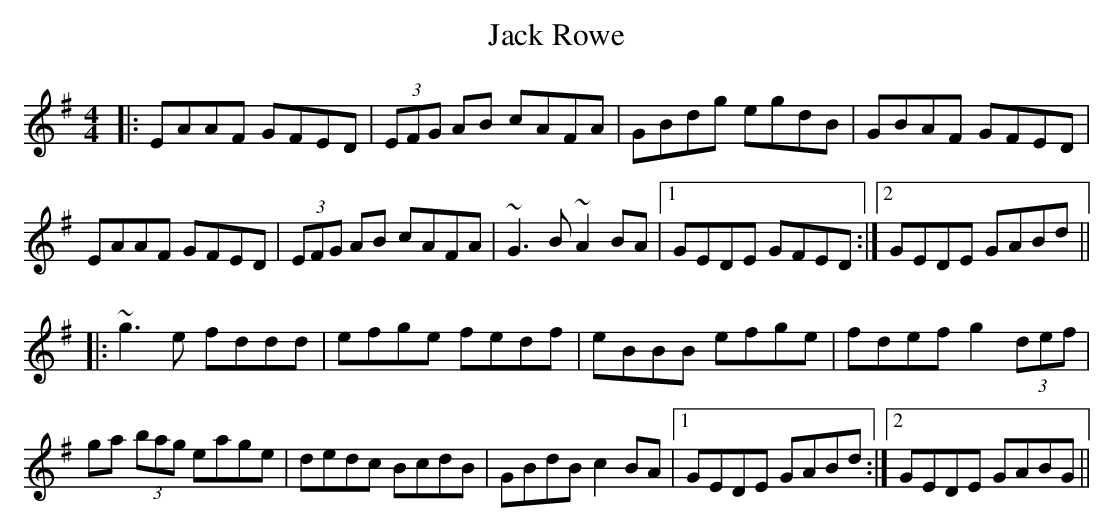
X:1
T: Jack Rowe
M: 4/4
L: 1/8
K: Gmaj
|: EAAF GFED | (3EFG AB cAFA | GBdg egdB | GBAF GFED |
EAAF GFED | (3EFG AB cAFA | ~G3B ~A2BA |1 GEDE GFED :|2 GEDE GABd||
|: ~g3e fddd| efge fedf | eBBB efge | fdef g2 (3def|
ga (3bag eage | dedc BcdB|GBdB c2 BA|1 GEDE GABd :|2 GEDE GABG||
